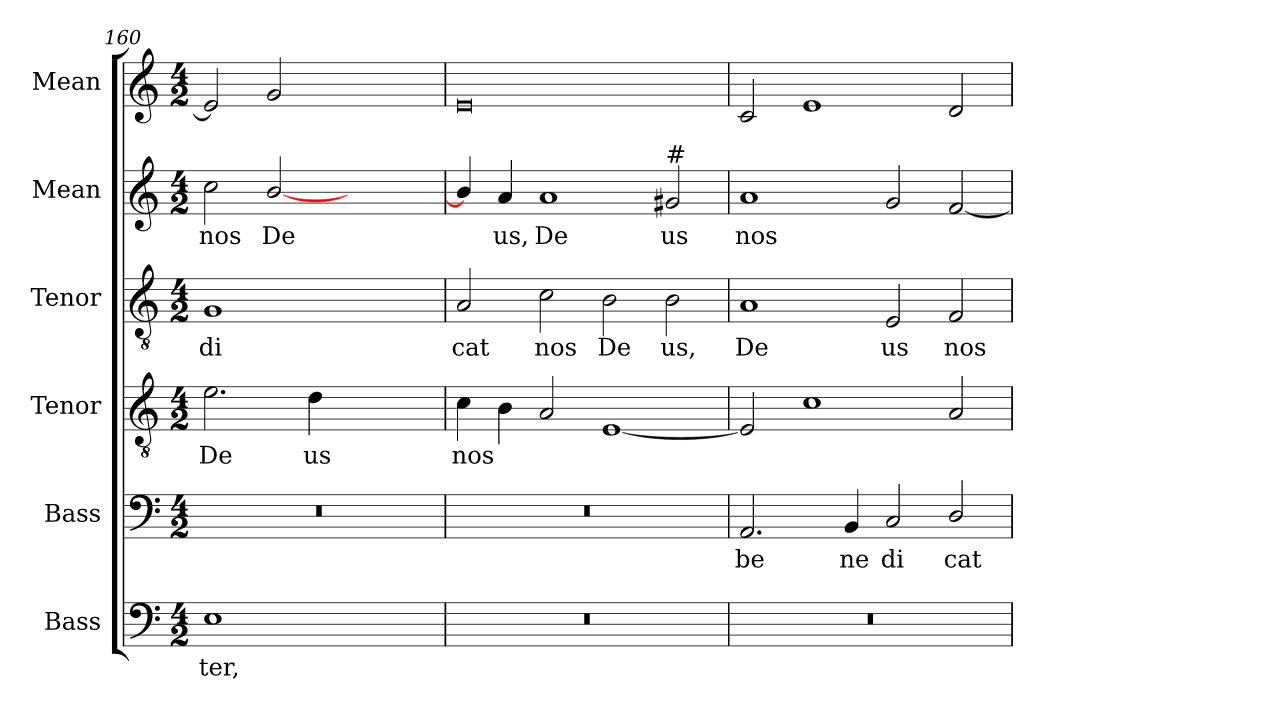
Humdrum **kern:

**kern	**text	**kern	**text	**kern	**text	**kern	**text	**kern	**text	**kern
*part6	*part6	*part5	*part5	*part4	*part4	*part3	*part3	*part2	*part2	*part1
*staff6	*staff6	*staff5	*staff5	*staff4	*staff4	*staff3	*staff3	*staff2	*staff2	*staff1
*I"Bass	*	*I"Bass	*	*I"Tenor	*	*I"Tenor	*	*I"Mean	*	*I"Mean
*I'B.	*	*I'B.	*	*I'T.	*	*I'T.	*	*I'M.	*	*I'M.
*clefF4	*	*clefF4	*	*clefGv2	*	*clefGv2	*	*clefG2	*	*clefG2
*	*	*	*	*ITrd7c12	*	*ITrd7c12	*	*	*	*
*k[]	*	*k[]	*	*k[]	*	*k[]	*	*k[]	*	*k[]
*a:	*	*a:	*	*a:	*	*a:	*	*a:	*	*a:
*M4/2	*	*M4/2	*	*M4/2	*	*M4/2	*	*M4/2	*	*M4/2
=160	=160	=160	=160	=160	=160	=160	=160	=160	=160	=160
!	!LO:LY:b:color=#000000	!	!	!	!	!	!	!	!	!
!	!	!	!	!	!LO:LY:b:color=#000000	!	!	!	!	!
!	!	!	!	!	!	!	!LO:LY:b:color=#000000	!	!	!
!	!	!	!	!	!	!	!	!	!LO:LY:b:color=#000000	!
1Ei	ter,	0r	.	2.Ei\	De	1GGi	di	2cci\	nos	2ei/]
!	!	!	!	!	!	!	!	!	!LO:LY:b:color=#000000	!
.	.	.	.	.	.	.	.	[<2bi/	De	2gi/
!	!	!	!	!	!LO:LY:b:color=#000000	!	!	!	!	!
.	.	.	.	4Di\	us	.	.	.	.	.
1ryy	.	.	.	1ryy	.	1ryy	.	1ryy	.	1ryy
!!LO:LB:g=z
=161	=161	=161	=161	=161	=161	=161	=161	=161	=161	=161
!LO:N:vis=1	!	!LO:N:vis=1	!	!	!	!	!	!	!	!
!	!	!	!	!	!LO:LY:b:color=#000000	!	!	!	!	!
!	!	!	!	!	!	!	!LO:LY:b:color=#000000	!	!	!
0r	.	0r	.	4Ci\	nos	2AAi/	cat	4bi/]	.	0ei
!	!	!	!	!	!	!	!	!	!LO:LY:b:color=#000000	!
.	.	.	.	4BBi\	.	.	.	4ai/	us,	.
!	!	!	!	!	!	!	!LO:LY:b:color=#000000	!	!	!
!	!	!	!	!	!	!	!	!	!LO:LY:b:color=#000000	!
.	.	.	.	2AAi/	.	2Ci\	nos	1ai	De	.
!	!	!	!	!	!	!	!LO:LY:b:color=#000000	!	!	!
.	.	.	.	[<1EEi	.	2BBi\	De	.	.	.
!	!	!	!	!	!	!	!LO:LY:b:color=#000000	!	!	!
!	!	!	!	!	!	!	!	!LO:TX:a:t=#	!	!
!	!	!	!	!	!	!	!	!	!LO:LY:b:color=#000000	!
.	.	.	.	.	.	2BBi\	us,	2g#i/	us	.
=162	=162	=162	=162	=162	=162	=162	=162	=162	=162	=162
!LO:N:vis=1	!	!	!	!	!	!	!	!	!	!
!	!	!	!LO:LY:b:color=#000000	!	!	!	!	!	!	!
!	!	!	!	!	!	!	!LO:LY:b:color=#000000	!	!	!
!	!	!	!	!	!	!	!	!	!LO:LY:b:color=#000000	!
0r	.	2.AAi/	be	2EEi/]	.	1AAi	De	1ai	nos	2ci/
.	.	.	.	1Ci	.	.	.	.	.	1ei
!	!	!	!LO:LY:b:color=#000000	!	!	!	!	!	!	!
.	.	4BBi/	ne	.	.	.	.	.	.	.
!	!	!	!LO:LY:b:color=#000000	!	!	!	!	!	!	!
!	!	!	!	!	!	!	!LO:LY:b:color=#000000	!	!	!
.	.	2Ci/	di	.	.	2EEi/	us	2gi/	.	.
!	!	!	!LO:LY:b:color=#000000	!	!	!	!	!	!	!
!	!	!	!	!	!	!	!LO:LY:b:color=#000000	!	!	!
.	.	2Di/	cat	2AAi/	.	2FFi/	nos	[<2fi/	.	2di/
=	=	=	=	=	=	=	=	=	=	=
*-	*-	*-	*-	*-	*-	*-	*-	*-	*-	*-
